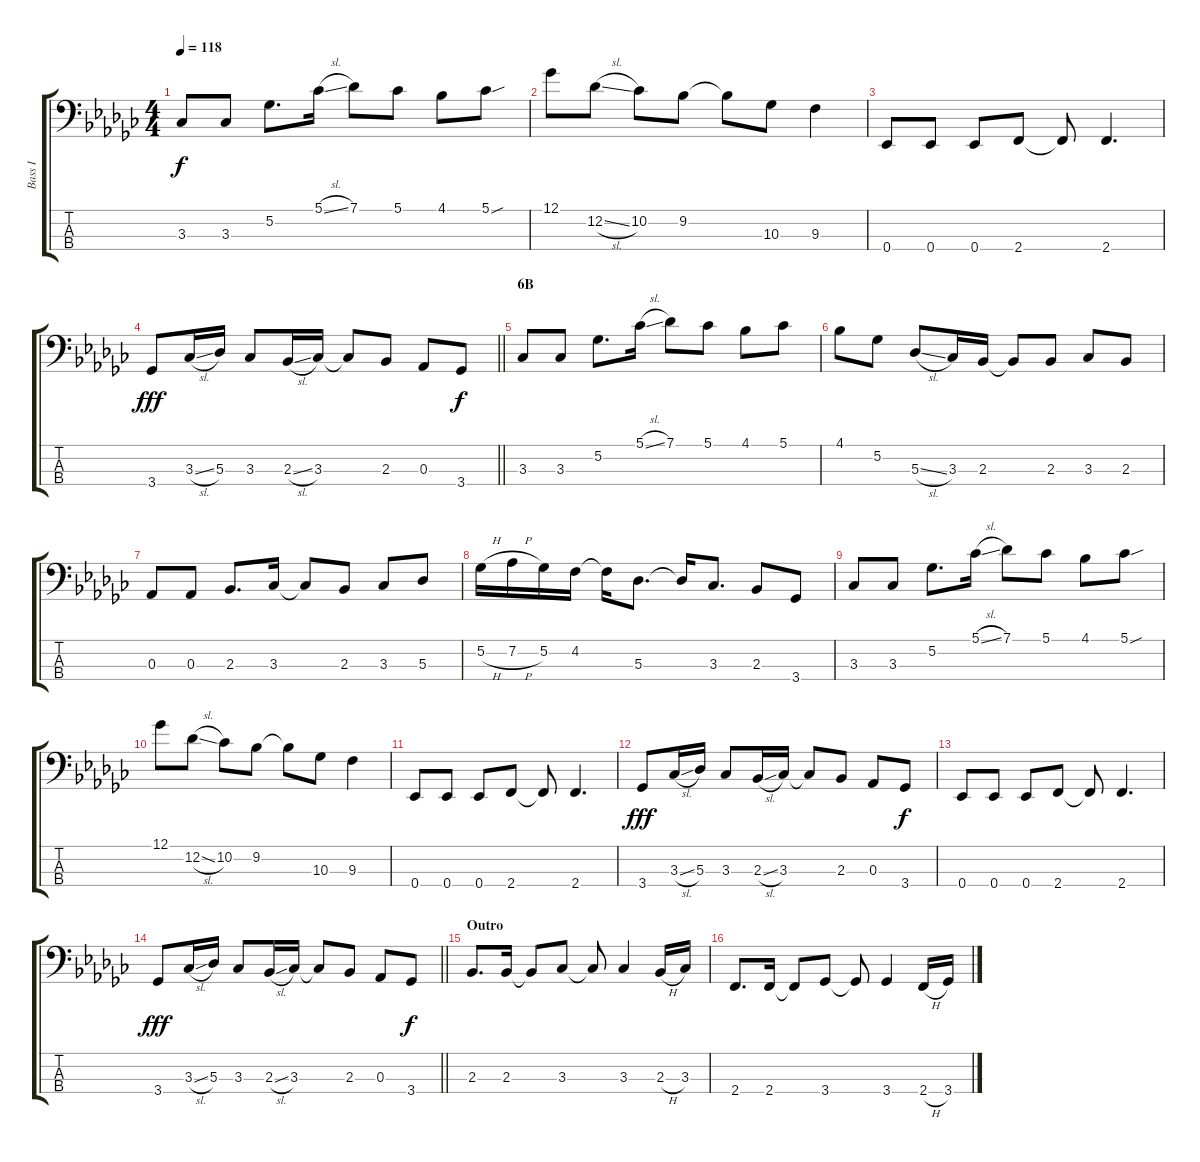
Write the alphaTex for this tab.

\track ("Bass I" "Bass I") {instrument electricbasspick}
\staff {score tabs}
\tuning (Gb2 Db2 Ab1 Eb1) {hide}
\ts (4 4)
\tempo 118
\clef f4
\ks gb
3.3.8{dy f} 3.3.8 5.2.8{d} 5.1{sl}.16 7.1.8 5.1.8 4.1.8 5.1{sou}.8 |
12.1.8 12.2{sl}.8 10.2.8 9.2.8 9.2{t}.8 10.3.8 9.3.4 |
0.4.8 0.4.8 0.4.8 2.4.8 2.4{t}.8 2.4.4{d} |
\barLineRight lightlight
3.4.8{dy fff} 3.3{sl}.16 5.3.16 3.3.8 2.3{sl}.16 3.3.16 3.3{t}.8 2.3.8 0.3.8 3.4.8{dy f} |
\section ("" "6B")
3.3.8 3.3.8 5.2.8{d} 5.1{sl}.16 7.1.8 5.1.8 4.1.8 5.1.8 |
4.1.8 5.2.8 5.3{sl}.8 3.3.16 2.3.16 2.3{t}.8 2.3.8 3.3.8 2.3.8 |
0.3.8 0.3.8 2.3.8{d} 3.3.16 3.3{t}.8 2.3.8 3.3.8 5.3.8 |
5.2{h}.16 7.2{h}.16 5.2.16 4.2.16 4.2{t}.16 5.3.8{d} 5.3{t}.16 3.3.8{d} 2.3.8 3.4.8 |
3.3.8 3.3.8 5.2.8{d} 5.1{sl}.16 7.1.8 5.1.8 4.1.8 5.1{sou}.8 |
12.1.8 12.2{sl}.8 10.2.8 9.2.8 9.2{t}.8 10.3.8 9.3.4 |
0.4.8 0.4.8 0.4.8 2.4.8 2.4{t}.8 2.4.4{d} |
3.4.8{dy fff} 3.3{sl}.16 5.3.16 3.3.8 2.3{sl}.16 3.3.16 3.3{t}.8 2.3.8 0.3.8 3.4.8{dy f} |
0.4.8 0.4.8 0.4.8 2.4.8 2.4{t}.8 2.4.4{d} |
\barLineRight lightlight
3.4.8{dy fff} 3.3{sl}.16 5.3.16 3.3.8 2.3{sl}.16 3.3.16 3.3{t}.8 2.3.8 0.3.8 3.4.8{dy f} |
\section ("" "Outro")
2.3.8{d} 2.3.16 2.3{t}.8 3.3.8 3.3{t}.8 3.3.4 2.3{h}.16 3.3.16 |
2.4.8{d} 2.4.16 2.4{t}.8 3.4.8 3.4{t}.8 3.4.4 2.4{h}.16 3.4.16
